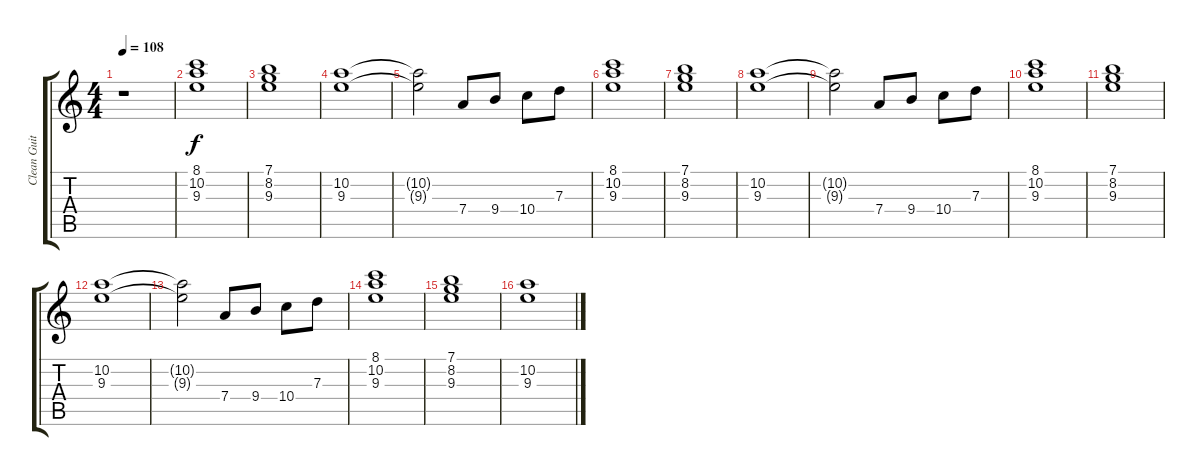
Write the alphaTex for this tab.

\track ("Clean Guitar" "Clean Guit") {instrument electricguitarclean}
\staff {score tabs}
\tuning (E4 B3 G3 D3 A2 E2) {hide}
\ts (4 4)
\tempo 108
\clef g2
\ks c
r.1{dy f instrument electricguitarclean} |
(8.1 10.2 9.3).1 |
(7.1 8.2 9.3).1 |
(10.2 9.3).1 |
(10.2{t} 9.3{t}).2 7.4.8 9.4.8 10.4.8 7.3.8 |
(8.1 10.2 9.3).1 |
(7.1 8.2 9.3).1 |
(10.2 9.3).1 |
(10.2{t} 9.3{t}).2 7.4.8 9.4.8 10.4.8 7.3.8 |
(8.1 10.2 9.3).1 |
(7.1 8.2 9.3).1 |
(10.2 9.3).1 |
(10.2{t} 9.3{t}).2 7.4.8 9.4.8 10.4.8 7.3.8 |
(8.1 10.2 9.3).1 |
(7.1 8.2 9.3).1 |
(10.2 9.3).1
